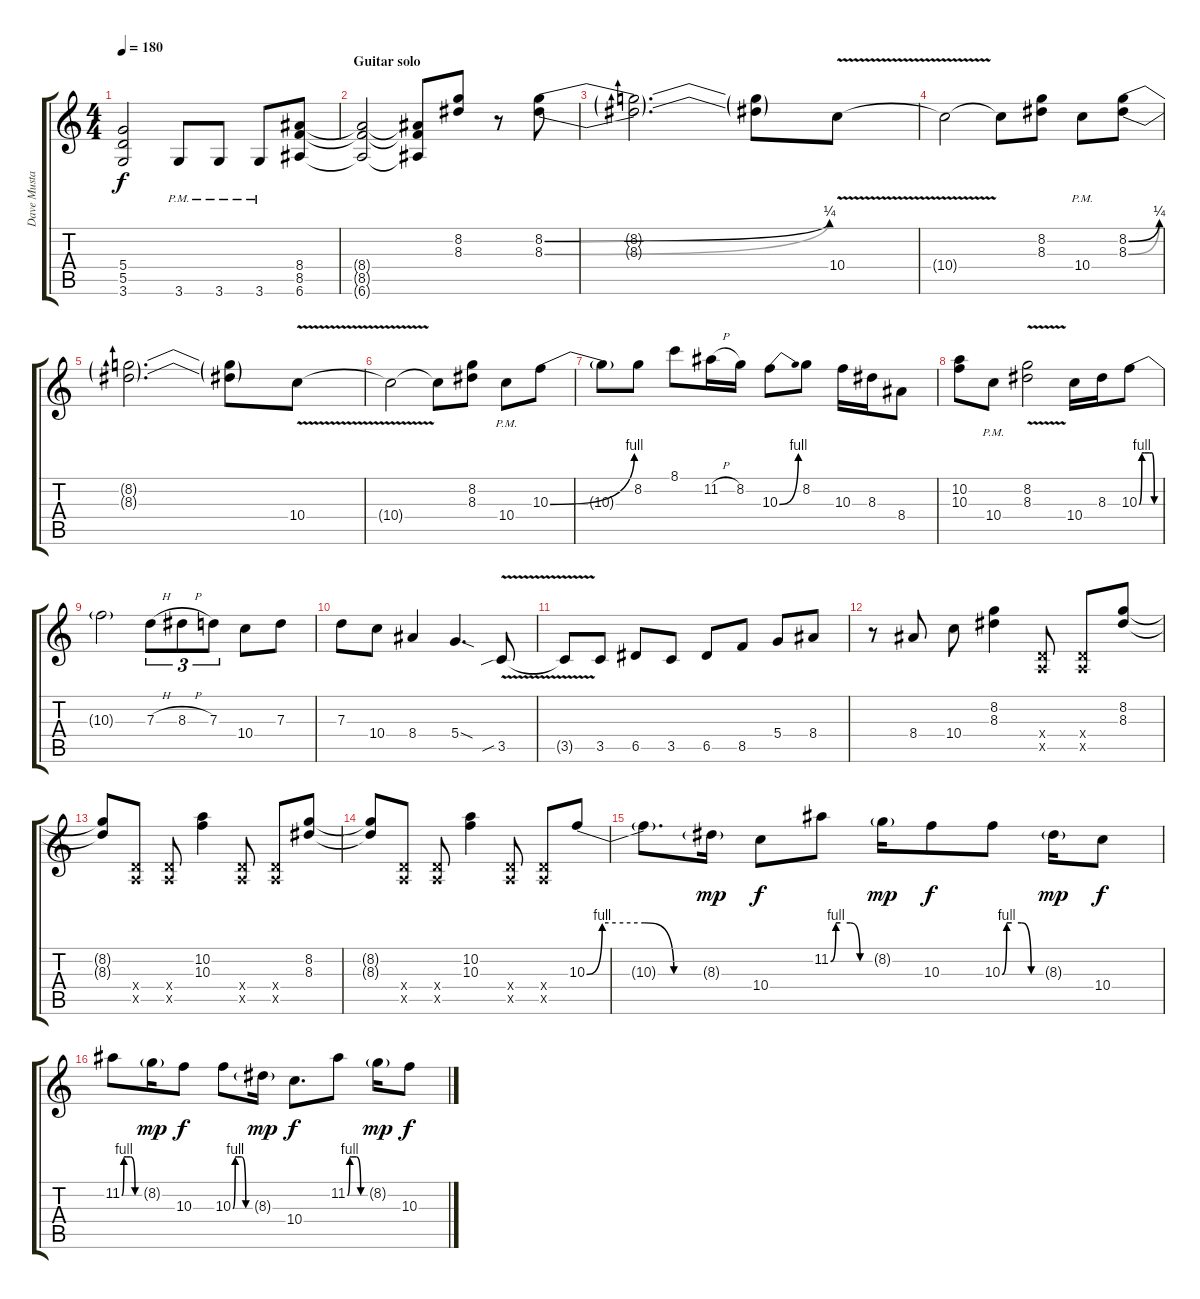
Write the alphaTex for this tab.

\track ("Dave Mustaine" "Dave Musta") {instrument distortionguitar}
\staff {score tabs}
\tuning (E4 B3 G3 D3 A2 E2) {hide}
\ts (4 4)
\tempo 180
\clef g2
\ks c
(5.4{t} 5.5{t} 3.6{t}).2{dy f} 3.6{pm}.8 3.6{pm}.8 3.6{pm}.8 (8.4 8.5 6.6).8 |
\section ("" "Guitar solo")
(8.4{t} 8.5{t} 6.6{t}).2 (8.4{t} 8.5{t} 6.6{t}).8 (8.2 8.3).8{volume 16} r.8 (8.2{be (bend 0 0 60 1)} 8.3{be (bend 0 0 60 1)}).8 |
(8.2{t} 8.3{t}).2{d} (8.2{t} 8.3{t}).8 10.4{v}.8 |
10.4{t}.2 10.4{t}.8 (8.2 8.3).8 10.4{pm}.8 (8.2{be (bend 0 0 60 1)} 8.3{be (bend 0 0 60 1)}).8 |
(8.2{t} 8.3{t}).2{d} (8.2{t} 8.3{t}).8 10.4{v}.8 |
10.4{t}.2 10.4{t}.8 (8.2 8.3).8 10.4{pm}.8 10.3{be (bend 0 0 60 4)}.8 |
10.3{t}.8 8.2.8 8.1.8 11.2{h}.16 8.2.16 10.3{be (bend 0 0 60 4)}.8 8.2.8 10.3.16 8.3.16 8.4.8 |
(10.2 10.3).8 10.4{pm}.8 (8.2{v} 8.3{v}).2 10.4.16 8.3.16 10.3{be (custom 0 0 8 4 15 4 30 4 38 4 45 0 60 0)}.8 |
10.3{t}.2 7.3{h}.8{tu (3 2)} 8.3{h}.8{tu (3 2)} 7.3.8{tu (3 2)} 10.4.8 7.3.8 |
7.3.8 10.4.8 8.4.4 5.4{sod}.4{d} 3.5{v sib}.8 |
3.5{t}.8 3.5.8 6.5.8 3.5.8 6.5.8 8.5.8 5.4.8 8.4.8 |
r.8 8.4.8 10.4.8 (8.2 8.3).4 (0.4{x} 0.5{x}).8 (0.4{x} 0.5{x}).8 (8.2 8.3).8 |
(8.2{t} 8.3{t}).8 (0.4{x} 0.5{x}).8 (0.4{x} 0.5{x}).8 (10.2 10.3).4 (0.4{x} 0.5{x}).8 (0.4{x} 0.5{x}).8 (8.2 8.3).8 |
(8.2{t} 8.3{t}).8 (0.4{x} 0.5{x}).8 (0.4{x} 0.5{x}).8 (10.2 10.3).4 (0.4{x} 0.5{x}).8 (0.4{x} 0.5{x}).8 10.3{be (custom 0 0 8 4 15 4 30 4 45 0 60 0)}.8 |
10.3{t}.8{d} 8.3{g}.16{dy mp} 10.4.8{dy f} 11.2{be (custom 0 0 8 4 15 4 30 4 45 0 60 0)}.8 8.2{g}.16{dy mp} 10.3.8{dy f} 10.3{be (custom 0 0 7 4 15 4 30 4 45 0 60 0)}.8 8.3{g}.16{dy mp} 10.4.8{dy f} |
11.2{be (custom 0 0 7 4 15 4 30 4 45 0 60 0)}.8 8.2{g}.16{dy mp} 10.3.8{dy f} 10.3{be (custom 0 0 8 4 15 4 30 4 45 0 60 0)}.8 8.3{g}.16{dy mp} 10.4.8{d dy f} 11.2{be (custom 0 0 8 4 15 4 30 4 45 0 60 0)}.8 8.2{g}.16{dy mp} 10.3.8{dy f}
